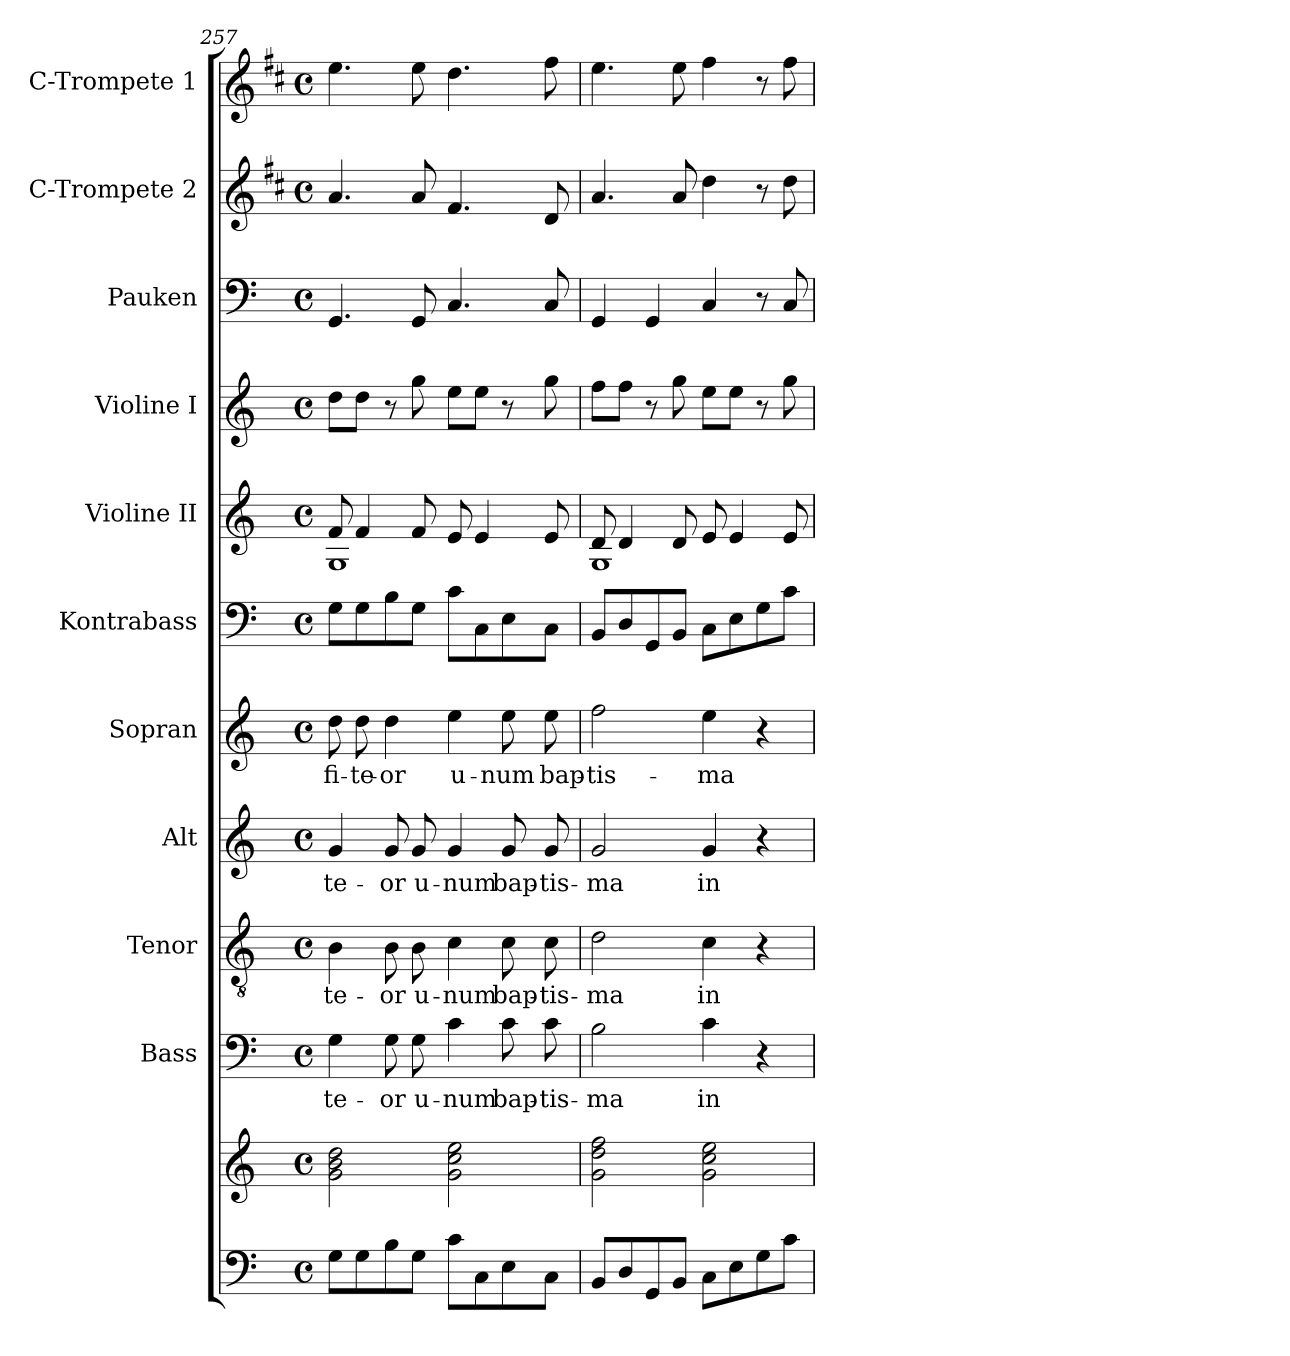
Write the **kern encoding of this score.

**kern	**kern	**kern	**text	**kern	**text	**kern	**text	**kern	**text	**kern	**kern	**kern	**kern	**kern	**kern
*part11	*part11	*part10	*part10	*part9	*part9	*part8	*part8	*part7	*part7	*part6	*part5	*part4	*part3	*part2	*part1
*staff12	*staff11	*staff10	*staff10	*staff9	*staff9	*staff8	*staff8	*staff7	*staff7	*staff6	*staff5	*staff4	*staff3	*staff2	*staff1
*	*	*I"Bass	*	*I"Tenor	*	*I"Alt	*	*I"Sopran	*	*I"Kontrabass	*I"Violine II	*I"Violine I	*I"Pauken	*I"C-Trompete 2	*I"C-Trompete 1
*	*	*I'B.	*	*I'T.	*	*I'A.	*	*I'S.	*	*I'Kb.	*I'Vl. II	*I'Vl. I	*I'Pk.	*I'C Trp. 2	*I'C Trp. 1
*clefF4	*clefG2	*clefF4	*	*clefGv2	*	*clefG2	*	*clefG2	*	*clefF4	*clefG2	*clefG2	*clefF4	*clefG2	*clefG2
*	*	*	*	*	*	*	*	*	*	*ITrd7c12	*	*	*	*ITrd1c2	*ITrd1c2
*k[]	*k[]	*k[]	*	*k[]	*	*k[]	*	*k[]	*	*k[]	*k[]	*k[]	*k[]	*k[]	*k[]
*C:	*C:	*C:	*	*C:	*	*C:	*	*C:	*	*C:	*C:	*C:	*C:	*C:	*C:
*M4/4	*M4/4	*M4/4	*	*M4/4	*	*M4/4	*	*M4/4	*	*M4/4	*M4/4	*M4/4	*M4/4	*M4/4	*M4/4
*met(c)	*met(c)	*met(c)	*	*met(c)	*	*met(c)	*	*met(c)	*	*met(c)	*met(c)	*met(c)	*met(c)	*met(c)	*met(c)
=257	=257	=257	=257	=257	=257	=257	=257	=257	=257	=257	=257	=257	=257	=257	=257
!	!	!	!LO:LY:b	!	!LO:LY:b	!	!LO:LY:b	!	!LO:LY:b	!	!	!	!	!	!
*	*	*	*	*	*	*	*	*	*	*	*^	*	*	*	*
8G\L	2g\ 2b\ 2dd\	4G\	-te-	4B\	-te-	4g/	-te-	8dd\	-fi-	8GG\L	8f/	1G	8dd\L	4.GG/	4.g/	4.dd\
!	!	!	!	!	!	!	!	!	!LO:LY:b	!	!	!	!	!	!	!
8G\	.	.	.	.	.	.	.	8dd\	-te-	8GG\	4f/	.	8dd\J	.	.	.
!	!	!	!LO:LY:b	!	!LO:LY:b	!	!LO:LY:b	!	!LO:LY:b	!	!	!	!	!	!	!
8B\	.	8G\	-or	8B\	-or	8g/	-or	4dd\	-or	8BB\	.	.	8r	.	.	.
!	!	!	!LO:LY:b	!	!LO:LY:b	!	!LO:LY:b	!	!	!	!	!	!	!	!	!
8G\J	.	8G\	u-	8B\	u-	8g/	u-	.	.	8GG\J	8f/	.	8gg\	8GG/	8g/	8dd\
!	!	!	!LO:LY:b	!	!LO:LY:b	!	!LO:LY:b	!	!LO:LY:b	!	!	!	!	!	!	!
8c\L	2g\ 2cc\ 2ee\	4c\	-num	4c\	-num	4g/	-num	4ee\	u-	8C\L	8e/	.	8ee\L	4.C/	4.e/	4.cc\
8C\	.	.	.	.	.	.	.	.	.	8CC\	4e/	.	8ee\J	.	.	.
!	!	!	!LO:LY:b	!	!LO:LY:b	!	!LO:LY:b	!	!LO:LY:b	!	!	!	!	!	!	!
8E\	.	8c\	bap-	8c\	bap-	8g/	bap-	8ee\	-num	8EE\	.	.	8r	.	.	.
!	!	!	!LO:LY:b	!	!LO:LY:b	!	!LO:LY:b	!	!LO:LY:b	!	!	!	!	!	!	!
8C\J	.	8c\	-tis-	8c\	-tis-	8g/	-tis-	8ee\	bap-	8CC\J	8e/	.	8gg\	8C/	8c/	8ee\
=258	=258	=258	=258	=258	=258	=258	=258	=258	=258	=258	=258	=258	=258	=258	=258	=258
!	!	!	!LO:LY:b	!	!LO:LY:b	!	!LO:LY:b	!	!LO:LY:b	!	!	!	!	!	!	!
8BB/L	2g\ 2dd\ 2ff\	2B\	-ma	2d\	-ma	2g/	-ma	2ff\	-tis-	8BBB/L	8d/	1G	8ff\L	4GG/	4.g/	4.dd\
8D/	.	.	.	.	.	.	.	.	.	8DD/	4d/	.	8ff\J	.	.	.
8GG/	.	.	.	.	.	.	.	.	.	8GGG/	.	.	8r	4GG/	.	.
8BB/J	.	.	.	.	.	.	.	.	.	8BBB/J	8d/	.	8gg\	.	8g/	8dd\
!	!	!	!LO:LY:b	!	!LO:LY:b	!	!LO:LY:b	!	!LO:LY:b	!	!	!	!	!	!	!
8C\L	2g\ 2cc\ 2ee\	4c\	in	4c\	in	4g/	in	4ee\	-ma	8CC\L	8e/	.	8ee\L	4C/	4cc\	4ee\
8E\	.	.	.	.	.	.	.	.	.	8EE\	4e/	.	8ee\J	.	.	.
8G\	.	4r	.	4r	.	4r	.	4r	.	8GG\	.	.	8r	8r	8r	8r
8c\J	.	.	.	.	.	.	.	.	.	8C\J	8e/	.	8gg\	8C/	8cc\	8ee\
*	*	*	*	*	*	*	*	*	*	*	*v	*v	*	*	*	*
=	=	=	=	=	=	=	=	=	=	=	=	=	=	=	=
*-	*-	*-	*-	*-	*-	*-	*-	*-	*-	*-	*-	*-	*-	*-	*-
